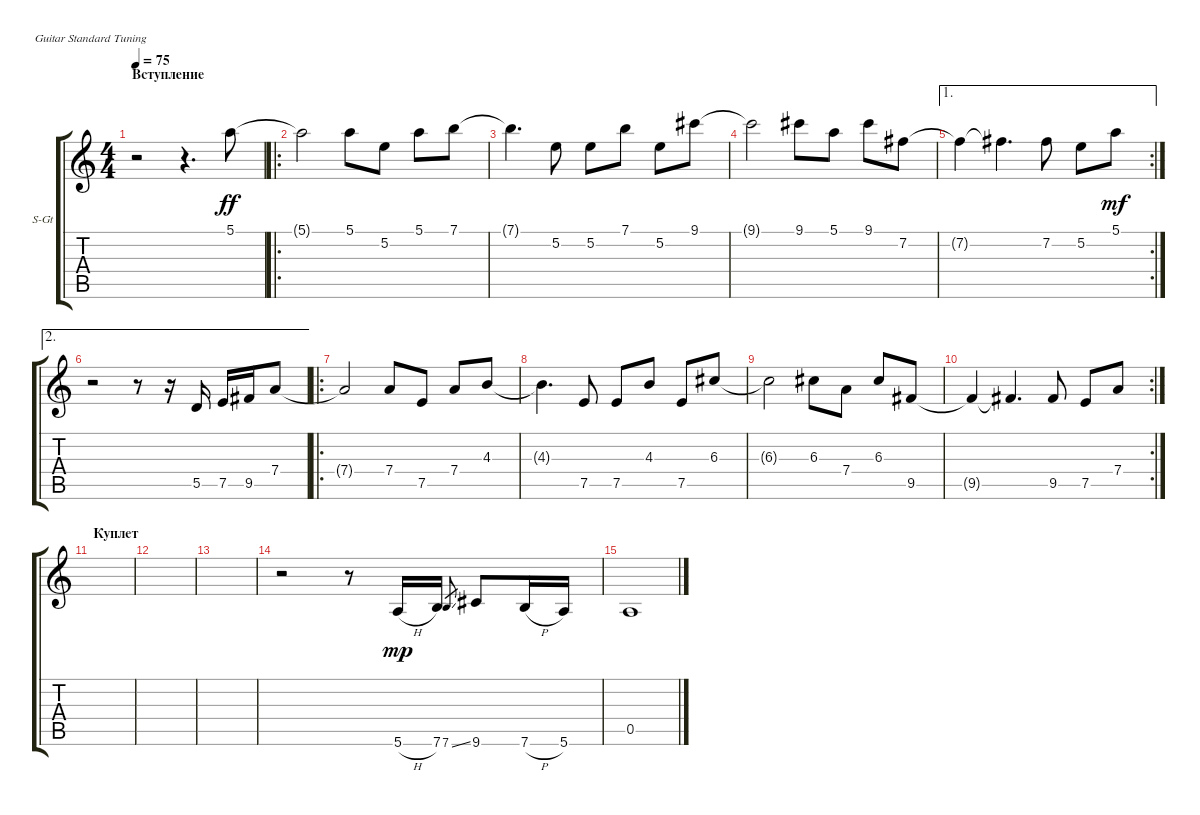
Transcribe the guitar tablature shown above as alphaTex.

\defaultSystemsLayout 4
\bracketExtendMode groupsimilarinstruments
\firstSystemTrackNameOrientation horizontal
\otherSystemsTrackNameOrientation horizontal
\track ("Steel Guitar" "S-Gt") {instrument acousticguitarsteel}
\staff {score tabs}
\tuning (E4 B3 G3 D3 A2 E2)
\ts (4 4)
\section ("" "Вступление")
\tempo 75
\clef g2
\ks c
r.2{dy ff instrument acousticguitarsteel} r.4{d} 5.1.8 |
\ro
5.1{t}.2 5.1.8 5.2.8 5.1.8 7.1.8 |
7.1{t}.4{d} 5.2.8 5.2.8 7.1.8 5.2.8 9.1.8 |
9.1{t}.2 9.1.8 5.1.8 9.1.8 7.2.8 |
\ae 1
\rc 2
7.2{t}.4 7.2{t}.4{d} 7.2.8 5.2.8 5.1.8{dy mf} |
\ae 2
r.2 r.8 r.16 5.5.16 7.5.16 9.5.16 7.4.8 |
\ro
7.4{t}.2 7.4.8 7.5.8 7.4.8 4.3.8 |
4.3{t}.4{d} 7.5.8 7.5.8 4.3.8 7.5.8 6.3.8 |
6.3{t}.2 6.3.8 7.4.8 6.3.8 9.5.8 |
\rc 2
9.5{t}.4 9.5{t}.4{d} 9.5.8 7.5.8 7.4.8 |
\section ("" "Куплет")
|
|
|
r.2 r.8 5.6{h}.16{dy mp} 7.6.16 7.6{ss}.8{gr} 9.6.8 7.6{h}.16 5.6.16 |
0.5.1
